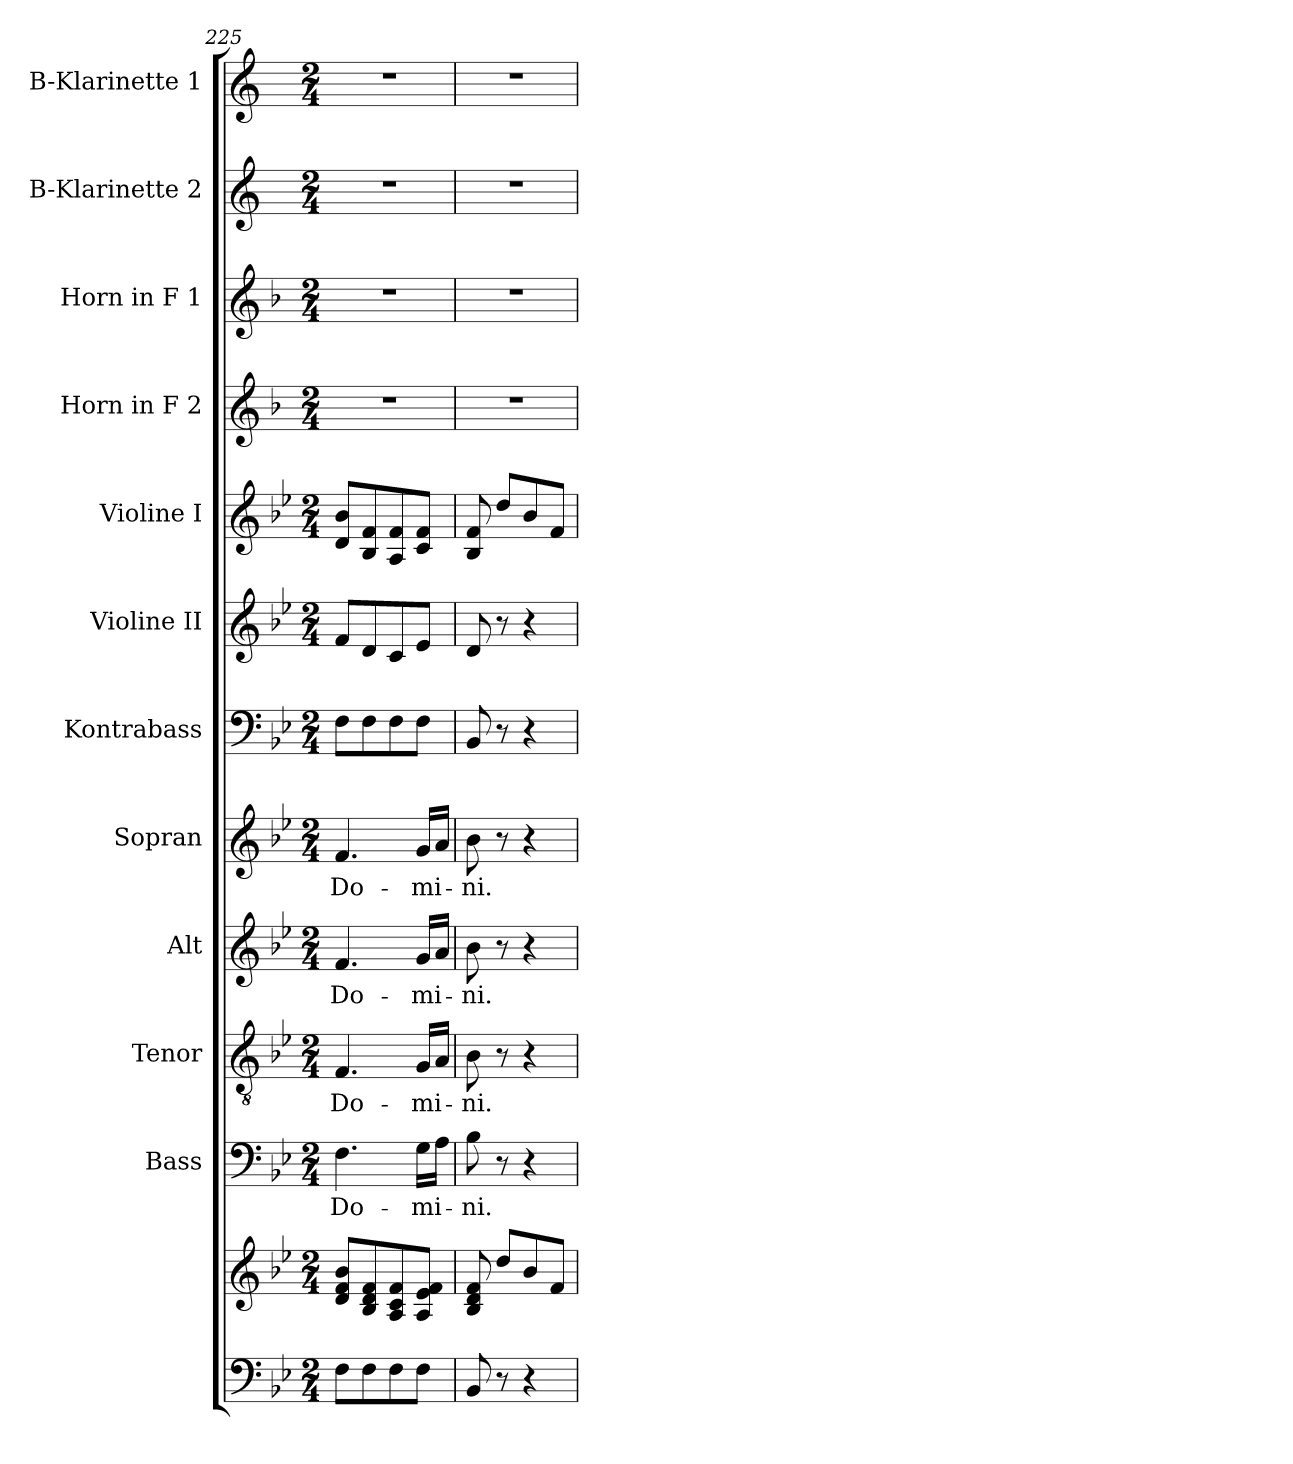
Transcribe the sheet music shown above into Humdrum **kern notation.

**kern	**kern	**kern	**text	**kern	**text	**kern	**text	**kern	**text	**kern	**kern	**kern	**kern	**kern	**kern	**kern
*part12	*part12	*part11	*part11	*part10	*part10	*part9	*part9	*part8	*part8	*part7	*part6	*part5	*part4	*part3	*part2	*part1
*staff13	*staff12	*staff11	*staff11	*staff10	*staff10	*staff9	*staff9	*staff8	*staff8	*staff7	*staff6	*staff5	*staff4	*staff3	*staff2	*staff1
*	*	*I"Bass	*	*I"Tenor	*	*I"Alt	*	*I"Sopran	*	*I"Kontrabass	*I"Violine II	*I"Violine I	*I"Horn in F 2	*I"Horn in F 1	*I"B-Klarinette 2	*I"B-Klarinette 1
*	*	*I'B.	*	*I'T.	*	*I'A.	*	*I'S.	*	*I'Kb.	*I'Vl. II	*I'Vl. I	*	*	*I'B Kl. 2	*I'B Kl. 1
!!LO:PB:g=z
*clefF4	*clefG2	*clefF4	*	*clefGv2	*	*clefG2	*	*clefG2	*	*clefF4	*clefG2	*clefG2	*clefG2	*clefG2	*clefG2	*clefG2
*	*	*	*	*	*	*	*	*	*	*ITrd7c12	*	*	*ITrd4c7	*ITrd4c7	*ITrd1c2	*ITrd1c2
*k[b-e-]	*k[b-e-]	*k[b-e-]	*	*k[b-e-]	*	*k[b-e-]	*	*k[b-e-]	*	*k[b-e-]	*k[b-e-]	*k[b-e-]	*k[b-e-]	*k[b-e-]	*k[b-e-]	*k[b-e-]
*B-:	*B-:	*B-:	*	*B-:	*	*B-:	*	*B-:	*	*B-:	*B-:	*B-:	*B-:	*B-:	*B-:	*B-:
*M2/4	*M2/4	*M2/4	*	*M2/4	*	*M2/4	*	*M2/4	*	*M2/4	*M2/4	*M2/4	*M2/4	*M2/4	*M2/4	*M2/4
=225	=225	=225	=225	=225	=225	=225	=225	=225	=225	=225	=225	=225	=225	=225	=225	=225
!	!	!	!LO:LY:b	!	!LO:LY:b	!	!LO:LY:b	!	!LO:LY:b	!	!	!	!	!	!	!
8F\L	8d/ 8f/ 8b-/L	4.F\	Do-	4.F/	Do-	4.f/	Do-	4.f/	Do-	8FF\L	8f/L	8d/ 8b-/L	2r	2r	2r	2r
8F\	8B-/ 8d/ 8f/	.	.	.	.	.	.	.	.	8FF\	8d/	8B-/ 8f/	.	.	.	.
8F\	8A/ 8c/ 8f/	.	.	.	.	.	.	.	.	8FF\	8c/	8A/ 8f/	.	.	.	.
!	!	!	!LO:LY:b	!	!LO:LY:b	!	!LO:LY:b	!	!LO:LY:b	!	!	!	!	!	!	!
8F\J	8A/ 8e-/ 8f/J	16G\LL	-mi-	16G/LL	-mi-	16g/LL	-mi-	16g/LL	-mi-	8FF\J	8e-/J	8c/ 8f/J	.	.	.	.
.	.	16A\JJ	.	16A/JJ	.	16a/JJ	.	16a/JJ	.	.	.	.	.	.	.	.
=226	=226	=226	=226	=226	=226	=226	=226	=226	=226	=226	=226	=226	=226	=226	=226	=226
!	!	!	!LO:LY:b	!	!LO:LY:b	!	!LO:LY:b	!	!LO:LY:b	!	!	!	!	!	!	!
8BB-/	8B-/ 8d/ 8f/	8B-\	-ni.	8B-\	-ni.	8b-\	-ni.	8b-\	-ni.	8BBB-/	8d/	8B-/ 8f/	2r	2r	2r	2r
8r	8dd/L	8r	.	8r	.	8r	.	8r	.	8r	8r	8dd/L	.	.	.	.
4r	8b-/	4r	.	4r	.	4r	.	4r	.	4r	4r	8b-/	.	.	.	.
.	8f/J	.	.	.	.	.	.	.	.	.	.	8f/J	.	.	.	.
=	=	=	=	=	=	=	=	=	=	=	=	=	=	=	=	=
*-	*-	*-	*-	*-	*-	*-	*-	*-	*-	*-	*-	*-	*-	*-	*-	*-
